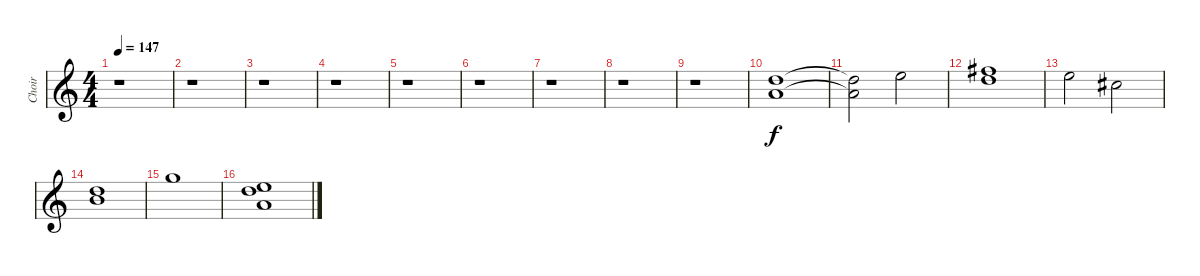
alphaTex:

\track ("Choir" "Choir") {instrument choiraahs}
\staff {score}
\tuning (E4 B3 G3 D3 A2 E2) {hide}
\ts (4 4)
\tempo 147
\clef g2
\ks c
r.1{dy f} |
r.1 |
r.1 |
r.1 |
r.1 |
r.1 |
r.1 |
r.1 |
r.1 |
(10.1 10.2).1 |
(10.1{t} 10.2{t}).2 12.1.2 |
(14.1 15.2).1 |
12.1.2 14.2.2 |
(10.1 12.2).1 |
15.1.1 |
(12.1 15.2 14.3).1
